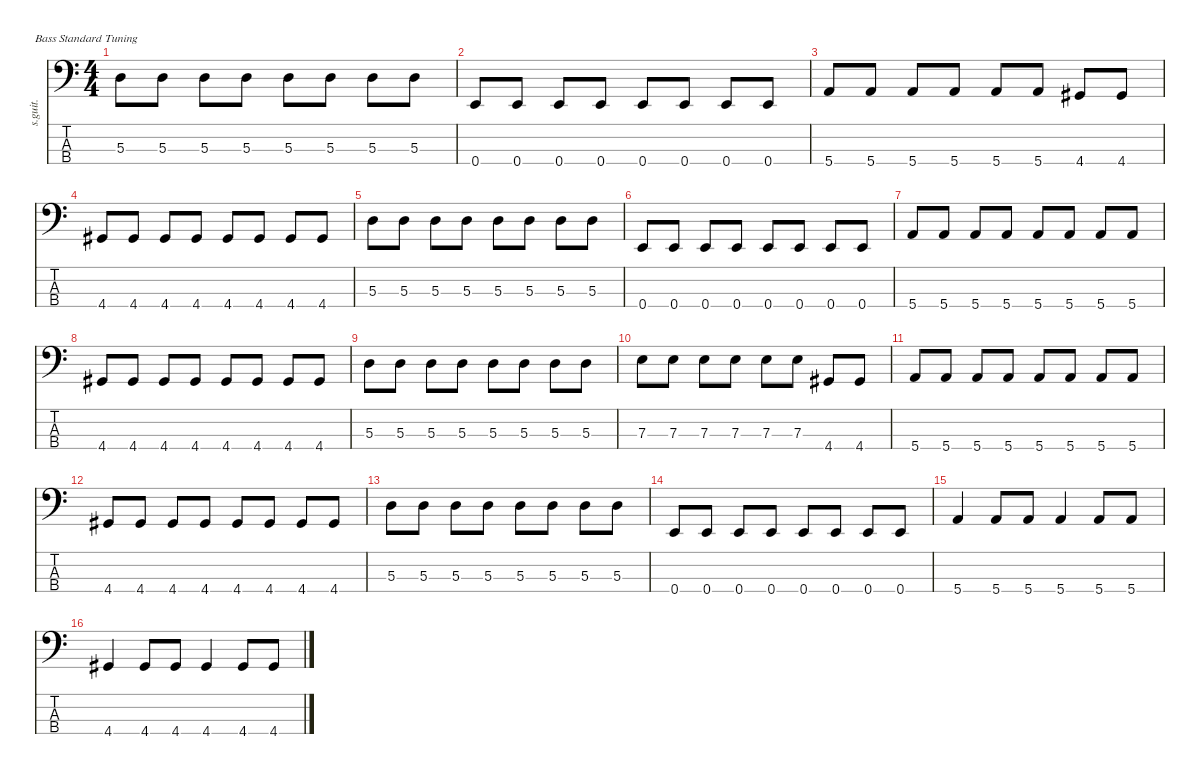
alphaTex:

\defaultSystemsLayout 4
\hideDynamics
\bracketExtendMode nobrackets
\track ("" "s.guit.") {instrument electricbassfinger}
\staff {score tabs}
\tuning (G2 D2 A1 E1)
\ts (4 4)
\tempo (190 hide)
\clef f4
\ks c
5.3.8{dy f} 5.3.8 5.3.8 5.3.8 5.3.8 5.3.8 5.3.8 5.3.8 |
0.4.8 0.4.8 0.4.8 0.4.8 0.4.8 0.4.8 0.4.8 0.4.8 |
5.4.8 5.4.8 5.4.8 5.4.8 5.4.8 5.4.8 4.4{acc #}.8 4.4{acc #}.8 |
4.4{acc #}.8 4.4{acc #}.8 4.4{acc #}.8 4.4{acc #}.8 4.4{acc #}.8 4.4{acc #}.8 4.4{acc #}.8 4.4{acc #}.8 |
5.3.8 5.3.8 5.3.8 5.3.8 5.3.8 5.3.8 5.3.8 5.3.8 |
0.4.8 0.4.8 0.4.8 0.4.8 0.4.8 0.4.8 0.4.8 0.4.8 |
5.4.8 5.4.8 5.4.8 5.4.8 5.4.8 5.4.8 5.4.8 5.4.8 |
4.4{acc #}.8 4.4{acc #}.8 4.4{acc #}.8 4.4{acc #}.8 4.4{acc #}.8 4.4{acc #}.8 4.4{acc #}.8 4.4{acc #}.8 |
5.3.8 5.3.8 5.3.8 5.3.8 5.3.8 5.3.8 5.3.8 5.3.8 |
7.3.8 7.3.8 7.3.8 7.3.8 7.3.8 7.3.8 4.4{acc #}.8 4.4{acc #}.8 |
5.4.8 5.4.8 5.4.8 5.4.8 5.4.8 5.4.8 5.4.8 5.4.8 |
4.4{acc #}.8 4.4{acc #}.8 4.4{acc #}.8 4.4{acc #}.8 4.4{acc #}.8 4.4{acc #}.8 4.4{acc #}.8 4.4{acc #}.8 |
5.3.8 5.3.8 5.3.8 5.3.8 5.3.8 5.3.8 5.3.8 5.3.8 |
0.4.8 0.4.8 0.4.8 0.4.8 0.4.8 0.4.8 0.4.8 0.4.8 |
5.4.4 5.4.8 5.4.8 5.4.4 5.4.8 5.4.8 |
4.4{acc #}.4 4.4{acc #}.8 4.4{acc #}.8 4.4{acc #}.4 4.4{acc #}.8 4.4{acc #}.8
